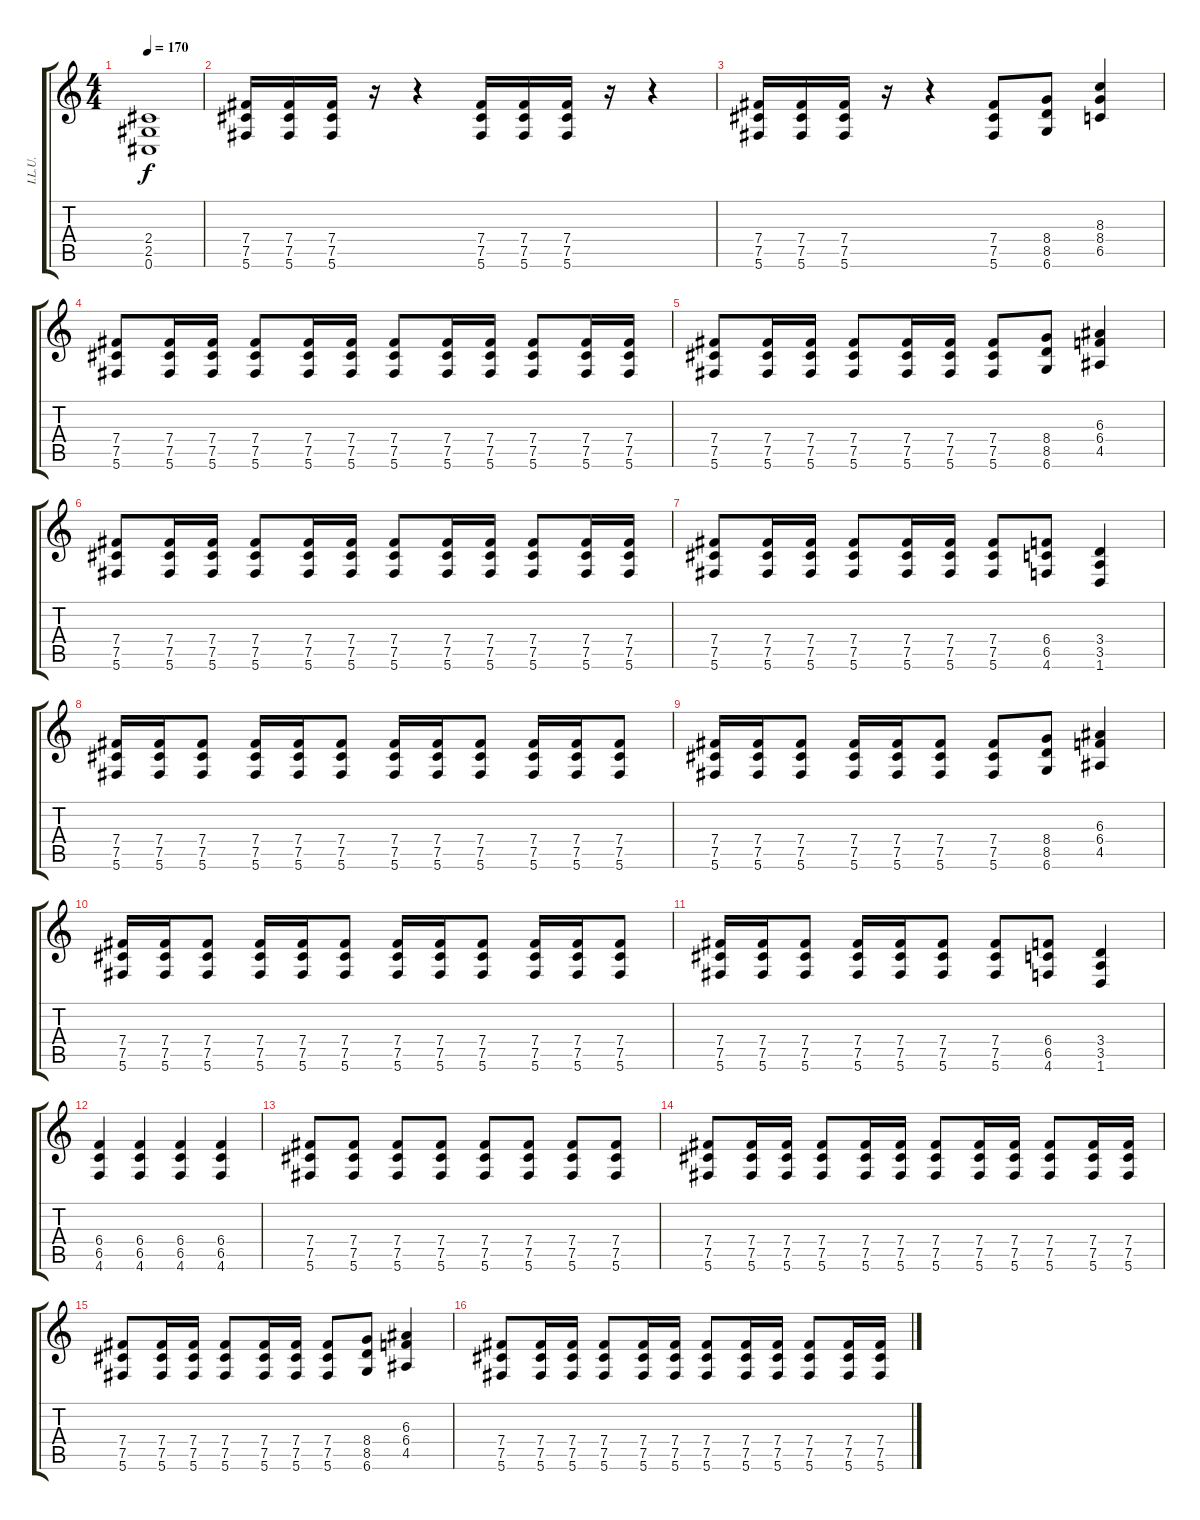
\track ("I.L.U." "I.L.U.") {instrument distortionguitar}
\staff {score tabs}
\tuning (Db4 Ab3 E3 B2 Gb2 Db2) {hide}
\ts (4 4)
\tempo 170
\clef g2
\ks c
(2.4 2.5 0.6).1{dy f} |
(7.4 7.5 5.6).16 (7.4 7.5 5.6).16 (7.4 7.5 5.6).16 r.16 r.4 (7.4 7.5 5.6).16 (7.4 7.5 5.6).16 (7.4 7.5 5.6).16 r.16 r.4 |
(7.4 7.5 5.6).16 (7.4 7.5 5.6).16 (7.4 7.5 5.6).16 r.16 r.4 (7.4 7.5 5.6).8 (8.4 8.5 6.6).8 (8.3 8.4 6.5).4 |
(7.4 7.5 5.6).8 (7.4 7.5 5.6).16 (7.4 7.5 5.6).16 (7.4 7.5 5.6).8 (7.4 7.5 5.6).16 (7.4 7.5 5.6).16 (7.4 7.5 5.6).8 (7.4 7.5 5.6).16 (7.4 7.5 5.6).16 (7.4 7.5 5.6).8 (7.4 7.5 5.6).16 (7.4 7.5 5.6).16 |
(7.4 7.5 5.6).8 (7.4 7.5 5.6).16 (7.4 7.5 5.6).16 (7.4 7.5 5.6).8 (7.4 7.5 5.6).16 (7.4 7.5 5.6).16 (7.4 7.5 5.6).8 (8.4 8.5 6.6).8 (6.3 6.4 4.5).4 |
(7.4 7.5 5.6).8 (7.4 7.5 5.6).16 (7.4 7.5 5.6).16 (7.4 7.5 5.6).8 (7.4 7.5 5.6).16 (7.4 7.5 5.6).16 (7.4 7.5 5.6).8 (7.4 7.5 5.6).16 (7.4 7.5 5.6).16 (7.4 7.5 5.6).8 (7.4 7.5 5.6).16 (7.4 7.5 5.6).16 |
(7.4 7.5 5.6).8 (7.4 7.5 5.6).16 (7.4 7.5 5.6).16 (7.4 7.5 5.6).8 (7.4 7.5 5.6).16 (7.4 7.5 5.6).16 (7.4 7.5 5.6).8 (6.4 6.5 4.6).8 (3.4 3.5 1.6).4 |
(7.4 7.5 5.6).16 (7.4 7.5 5.6).16 (7.4 7.5 5.6).8 (7.4 7.5 5.6).16 (7.4 7.5 5.6).16 (7.4 7.5 5.6).8 (7.4 7.5 5.6).16 (7.4 7.5 5.6).16 (7.4 7.5 5.6).8 (7.4 7.5 5.6).16 (7.4 7.5 5.6).16 (7.4 7.5 5.6).8 |
(7.4 7.5 5.6).16 (7.4 7.5 5.6).16 (7.4 7.5 5.6).8 (7.4 7.5 5.6).16 (7.4 7.5 5.6).16 (7.4 7.5 5.6).8 (7.4 7.5 5.6).8 (8.4 8.5 6.6).8 (6.3 6.4 4.5).4 |
(7.4 7.5 5.6).16 (7.4 7.5 5.6).16 (7.4 7.5 5.6).8 (7.4 7.5 5.6).16 (7.4 7.5 5.6).16 (7.4 7.5 5.6).8 (7.4 7.5 5.6).16 (7.4 7.5 5.6).16 (7.4 7.5 5.6).8 (7.4 7.5 5.6).16 (7.4 7.5 5.6).16 (7.4 7.5 5.6).8 |
(7.4 7.5 5.6).16 (7.4 7.5 5.6).16 (7.4 7.5 5.6).8 (7.4 7.5 5.6).16 (7.4 7.5 5.6).16 (7.4 7.5 5.6).8 (7.4 7.5 5.6).8 (6.4 6.5 4.6).8 (3.4 3.5 1.6).4 |
(6.4 6.5 4.6).4 (6.4 6.5 4.6).4 (6.4 6.5 4.6).4 (6.4 6.5 4.6).4 |
(7.4 7.5 5.6).8 (7.4 7.5 5.6).8 (7.4 7.5 5.6).8 (7.4 7.5 5.6).8 (7.4 7.5 5.6).8 (7.4 7.5 5.6).8 (7.4 7.5 5.6).8 (7.4 7.5 5.6).8 |
(7.4 7.5 5.6).8 (7.4 7.5 5.6).16 (7.4 7.5 5.6).16 (7.4 7.5 5.6).8 (7.4 7.5 5.6).16 (7.4 7.5 5.6).16 (7.4 7.5 5.6).8 (7.4 7.5 5.6).16 (7.4 7.5 5.6).16 (7.4 7.5 5.6).8 (7.4 7.5 5.6).16 (7.4 7.5 5.6).16 |
(7.4 7.5 5.6).8 (7.4 7.5 5.6).16 (7.4 7.5 5.6).16 (7.4 7.5 5.6).8 (7.4 7.5 5.6).16 (7.4 7.5 5.6).16 (7.4 7.5 5.6).8 (8.4 8.5 6.6).8 (6.3 6.4 4.5).4 |
(7.4 7.5 5.6).8 (7.4 7.5 5.6).16 (7.4 7.5 5.6).16 (7.4 7.5 5.6).8 (7.4 7.5 5.6).16 (7.4 7.5 5.6).16 (7.4 7.5 5.6).8 (7.4 7.5 5.6).16 (7.4 7.5 5.6).16 (7.4 7.5 5.6).8 (7.4 7.5 5.6).16 (7.4 7.5 5.6).16
